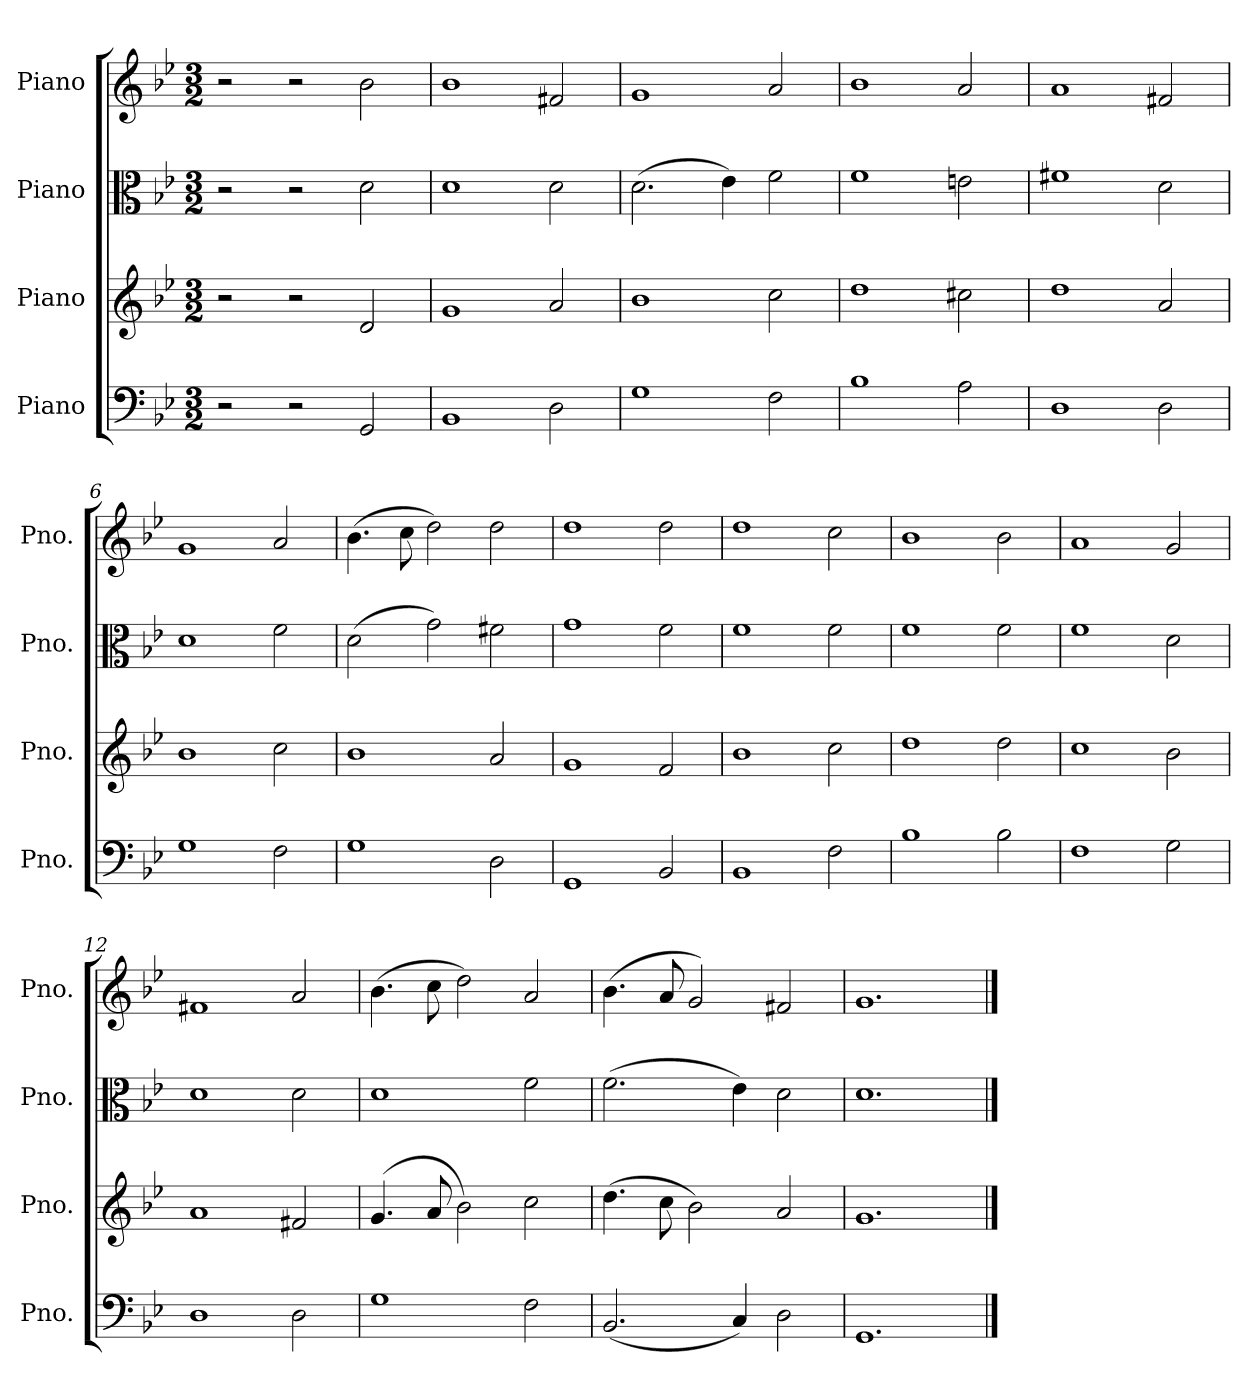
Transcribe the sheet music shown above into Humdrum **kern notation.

**kern	**kern	**kern	**kern
*part4	*part3	*part2	*part1
*staff4	*staff3	*staff2	*staff1
*I"Piano	*I"Piano	*I"Piano	*I"Piano
*I'Pno.	*I'Pno.	*I'Pno.	*I'Pno.
*clefF4	*clefG2	*clefC3	*clefG2
*k[b-e-]	*k[b-e-]	*k[b-e-]	*k[b-e-]
*M3/2	*M3/2	*M3/2	*M3/2
=1	=1	=1	=1
2r	2r	2r	2r
2r	2r	2r	2r
*	*	*	*MM240
2GG/	2d/	2d\	2b-\
=2	=2	=2	=2
1BB-	1g	1d	1b-
2D\	2a/	2d\	2f#X/
=3	=3	=3	=3
1G	1b-	(>2.d\	1g
.	.	4e-\)	.
2F\	2cc\	2f\	2a/
=4	=4	=4	=4
1B-	1dd	1f	1b-
2A\	2cc#X\	2en\	2a/
=5	=5	=5	=5
1D	1dd	1f#X	1a
2D\	2a/	2d\	2f#X/
=6	=6	=6	=6
1G	1b-	1d	1g
2F\	2cc\	2f\	2a/
=7	=7	=7	=7
1G	1b-	(>2d\	(>4.b-\
.	.	.	8cc\
.	.	2g\)	2dd\)
2D\	2a/	2f#X\	2dd\
=8	=8	=8	=8
1GG	1g	1g	1dd
2BB-/	2f/	2f\	2dd\
=9	=9	=9	=9
1BB-	1b-	1f	1dd
2F\	2cc\	2f\	2cc\
=10	=10	=10	=10
1B-	1dd	1f	1b-
2B-\	2dd\	2f\	2b-\
!!LO:LB:g=z
=11	=11	=11	=11
1F	1cc	1f	1a
2G\	2b-\	2d\	2g/
=12	=12	=12	=12
1D	1a	1d	1f#X
2D\	2f#X/	2d\	2a/
=13	=13	=13	=13
1G	(>4.g/	1d	(>4.b-\
.	8a/	.	8cc\
.	2b-\)	.	2dd\)
2F\	2cc\	2f\	2a/
=14	=14	=14	=14
(<2.BB-/	(>4.dd\	(>2.f\	(>4.b-\
.	8cc\	.	8a/
.	2b-\)	.	2g/)
4C/)	.	4e-\)	.
2D\	2a/	2d\	2f#X/
=15	=15	=15	=15
1.GG	1.g	1.d	1.g
==	==	==	==
*-	*-	*-	*-
